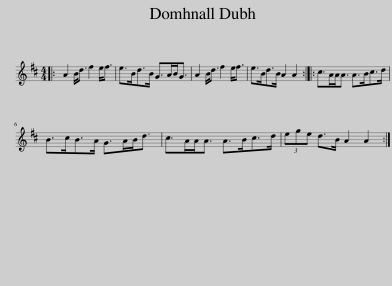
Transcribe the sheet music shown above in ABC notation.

X:1
L:1/8
M:4/4
I:linebreak $
K:D
V:1 treble
V:1
|: A2 B<d f2 e<f | e>Bd>B G>AB<G | A2 B<d f2 e<f | e>Bd>B A2 A2 :: c>AA<A A>Bc>d |$ %5
 B>cB>A G>AB<d | c>AA<A A>Bc>d | (3ege d>B A2 A2 :| %8
